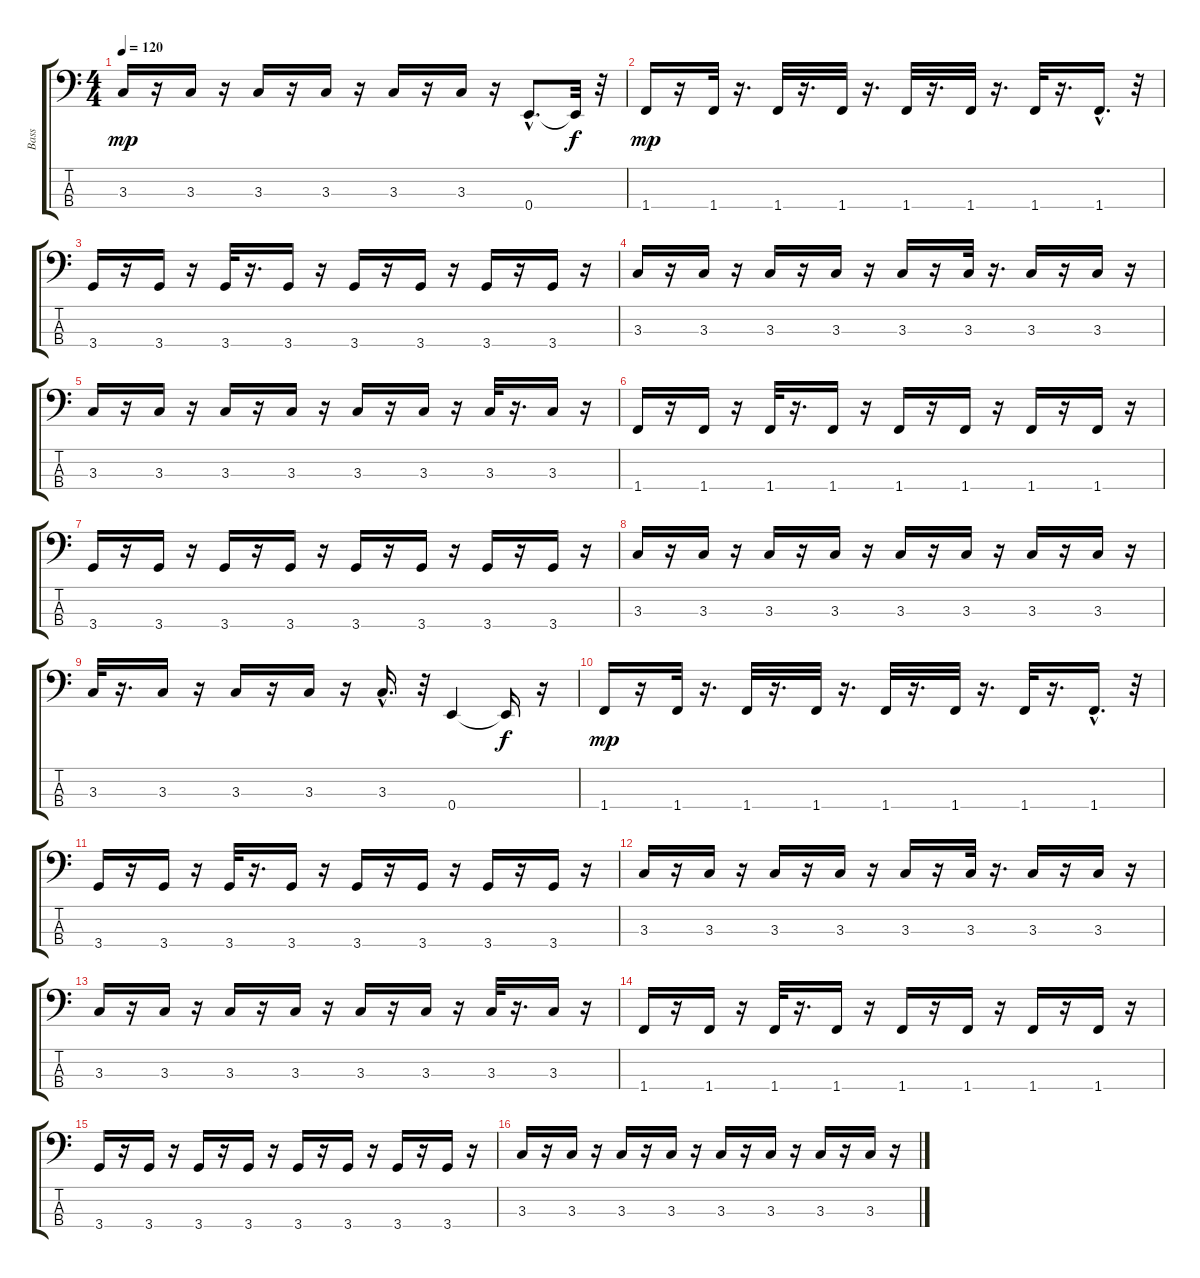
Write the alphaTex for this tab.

\track ("Bass" "Bass") {instrument electricbassfinger}
\staff {score tabs}
\tuning (G2 D2 A1 E1) {hide}
\ts (4 4)
\tempo 120
\clef f4
\ks c
3.3.16{dy mp} r.16 3.3.16 r.16 3.3.16 r.16 3.3.16 r.16 3.3.16 r.16 3.3.16 r.16 0.4{hac}.8{d} 0.4{t}.32{dy f} r.32 |
1.4.16{dy mp} r.16 1.4.32 r.16{d} 1.4.32 r.16{d} 1.4.32 r.16{d} 1.4.32 r.16{d} 1.4.32 r.16{d} 1.4.32 r.16{d} 1.4{hac}.16{d} r.32 |
3.4.16 r.16 3.4.16 r.16 3.4.32 r.16{d} 3.4.16 r.16 3.4.16 r.16 3.4.16 r.16 3.4.16 r.16 3.4.16 r.16 |
3.3.16 r.16 3.3.16 r.16 3.3.16 r.16 3.3.16 r.16 3.3.16 r.16 3.3.32 r.16{d} 3.3.16 r.16 3.3.16 r.16 |
3.3.16 r.16 3.3.16 r.16 3.3.16 r.16 3.3.16 r.16 3.3.16 r.16 3.3.16 r.16 3.3.32 r.16{d} 3.3.16 r.16 |
1.4.16 r.16 1.4.16 r.16 1.4.32 r.16{d} 1.4.16 r.16 1.4.16 r.16 1.4.16 r.16 1.4.16 r.16 1.4.16 r.16 |
3.4.16 r.16 3.4.16 r.16 3.4.16 r.16 3.4.16 r.16 3.4.16 r.16 3.4.16 r.16 3.4.16 r.16 3.4.16 r.16 |
3.3.16 r.16 3.3.16 r.16 3.3.16 r.16 3.3.16 r.16 3.3.16 r.16 3.3.16 r.16 3.3.16 r.16 3.3.16 r.16 |
3.3.32 r.16{d} 3.3.16 r.16 3.3.16 r.16 3.3.16 r.16 3.3{hac}.16{d} r.32 0.4.4 0.4{t}.16{dy f} r.16 |
1.4.16{dy mp} r.16 1.4.32 r.16{d} 1.4.32 r.16{d} 1.4.32 r.16{d} 1.4.32 r.16{d} 1.4.32 r.16{d} 1.4.32 r.16{d} 1.4{hac}.16{d} r.32 |
3.4.16 r.16 3.4.16 r.16 3.4.32 r.16{d} 3.4.16 r.16 3.4.16 r.16 3.4.16 r.16 3.4.16 r.16 3.4.16 r.16 |
3.3.16 r.16 3.3.16 r.16 3.3.16 r.16 3.3.16 r.16 3.3.16 r.16 3.3.32 r.16{d} 3.3.16 r.16 3.3.16 r.16 |
3.3.16 r.16 3.3.16 r.16 3.3.16 r.16 3.3.16 r.16 3.3.16 r.16 3.3.16 r.16 3.3.32 r.16{d} 3.3.16 r.16 |
1.4.16 r.16 1.4.16 r.16 1.4.32 r.16{d} 1.4.16 r.16 1.4.16 r.16 1.4.16 r.16 1.4.16 r.16 1.4.16 r.16 |
3.4.16 r.16 3.4.16 r.16 3.4.16 r.16 3.4.16 r.16 3.4.16 r.16 3.4.16 r.16 3.4.16 r.16 3.4.16 r.16 |
3.3.16 r.16 3.3.16 r.16 3.3.16 r.16 3.3.16 r.16 3.3.16 r.16 3.3.16 r.16 3.3.16 r.16 3.3.16 r.16
